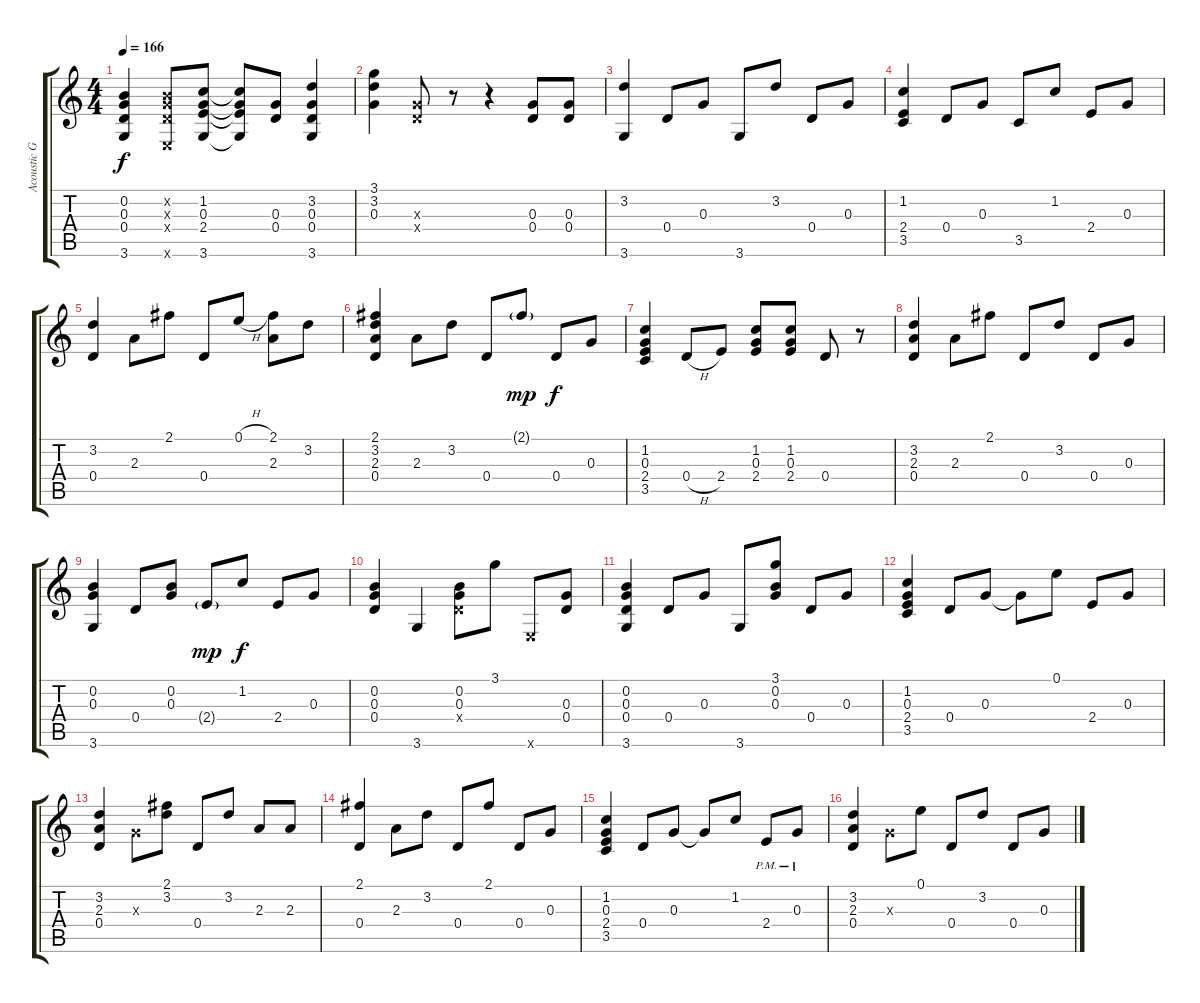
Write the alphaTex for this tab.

\track ("Acoustic Guitar" "Acoustic G") {instrument acousticguitarsteel}
\staff {score tabs}
\tuning (E4 B3 G3 D3 A2 E2) {hide}
\ts (4 4)
\tempo 166
\clef g2
\ks c
(0.2 0.3 0.4 3.6).4{dy f} (0.2{x} 0.3{x} 0.4{x} 0.6{x}).8 (1.2 0.3 2.4 3.6).8 (1.2{t} 0.3{t} 2.4{t} 3.6{t}).8 (0.3 0.4).8 (3.2 0.3 0.4 3.6).4 |
(3.1 3.2 0.3).4 (0.3{x} 0.4{x}).8 r.8 r.4 (0.3 0.4).8 (0.3 0.4).8 |
(3.2 3.6).4 0.4.8 0.3.8 3.6.8 3.2.8 0.4.8 0.3.8 |
(1.2 2.4 3.5).4 0.4.8 0.3.8 3.5.8 1.2.8 2.4.8 0.3.8 |
(3.2 0.4).4 2.3.8 2.1.8 0.4.8 0.1{h}.8 (2.1 2.3).8 3.2.8 |
(2.1 3.2 2.3 0.4).4 2.3.8 3.2.8 0.4.8 2.1{g}.8{dy mp} 0.4.8{dy f} 0.3.8 |
(1.2 0.3 2.4 3.5).4 0.4{h}.8 2.4.8 (1.2 0.3 2.4).8 (1.2 0.3 2.4).8 0.4.8 r.8 |
(3.2 2.3 0.4).4 2.3.8 2.1.8 0.4.8 3.2.8 0.4.8 0.3.8 |
(0.2 0.3 3.6).4 0.4.8 (0.2 0.3).8 2.4{g}.8{dy mp} 1.2.8{dy f} 2.4.8 0.3.8 |
(0.2 0.3 0.4).4 3.6.4 (0.2 0.3 0.4{x}).8 3.1.8 0.6{x}.8 (0.3 0.4).8 |
(0.2 0.3 0.4 3.6).4 0.4.8 0.3.8 3.6.8 (3.1 0.2 0.3).8 0.4.8 0.3.8 |
(1.2 0.3 2.4 3.5).4 0.4.8 0.3.8 0.3{t}.8 0.1.8 2.4.8 0.3.8 |
(3.2 2.3 0.4).4 0.3{x}.8 (2.1 3.2).8 0.4.8 3.2.8 2.3.8 2.3.8 |
(2.1 0.4).4 2.3.8 3.2.8 0.4.8 2.1.8 0.4.8 0.3.8 |
(1.2 0.3 2.4 3.5).4 0.4.8 0.3.8 0.3{t}.8 1.2.8 2.4{pm}.8 0.3{pm}.8 |
(3.2 2.3 0.4).4 0.3{x}.8 0.1.8 0.4.8 3.2.8 0.4.8 0.3.8
